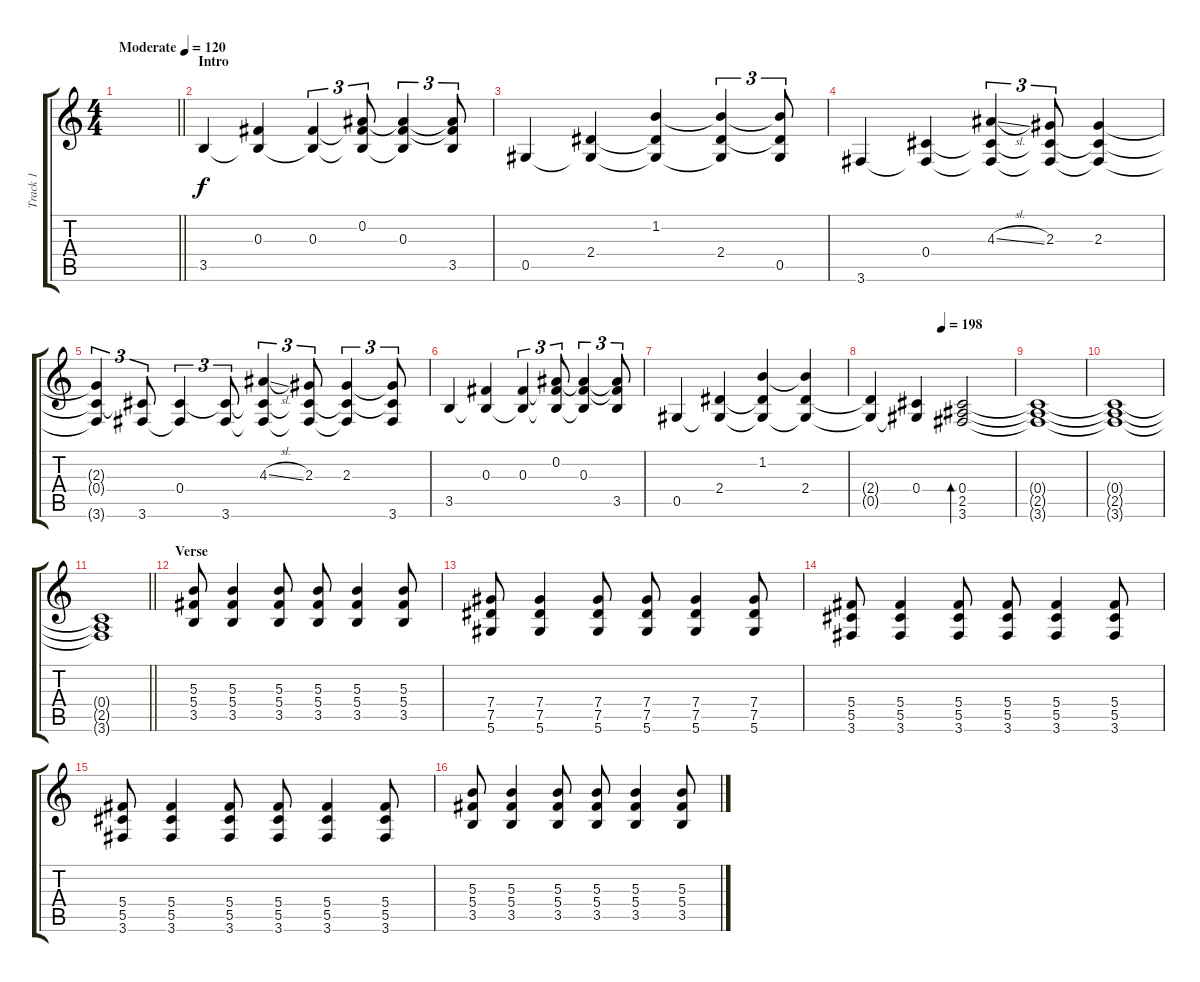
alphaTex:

\track ("Track 1" "Track 1") {instrument overdrivenguitar}
\staff {score tabs}
\tuning (Eb4 Bb3 Gb3 Db3 Ab2 Eb2) {hide}
\ts (4 4)
\tempo (120 "Moderate")
\clef g2
\barLineRight lightlight
\ks c
|
\section ("" "Intro")
3.5.4 (0.3 3.5{t}).4 (0.3 3.5{t}).4{tu (3 2)} (0.2 0.3{t} 3.5{t}).8{tu (3 2)} (0.2{t} 0.3 3.5{t}).4{tu (3 2)} (0.2{t} 0.3{t} 3.5).8{tu (3 2)} |
0.5.4 (2.4 0.5{t}).4 (1.2 2.4{t} 0.5{t}).4 (1.2{t} 2.4 0.5{t}).4{tu (3 2)} (1.2{t} 2.4{t} 0.5).8{tu (3 2)} |
3.6.4 (0.4 3.6{t}).4 (4.3{sl} 0.4{t} 3.6{t}).4{tu (3 2)} (2.3 0.4{t} 3.6{t}).8{tu (3 2)} (2.3 0.4{t} 3.6{t}).4 |
(2.3{t} 0.4{t} 3.6{t}).4{tu (3 2)} (0.4{t} 3.6).8{tu (3 2)} (0.4 3.6{t}).4{tu (3 2)} (0.4{t} 3.6).8{tu (3 2)} (4.3{sl} 0.4{t} 3.6{t}).4{tu (3 2)} (2.3 0.4{t} 3.6{t}).8{tu (3 2)} (2.3 0.4{t} 3.6{t}).4{tu (3 2)} (2.3{t} 0.4{t} 3.6).8{tu (3 2)} |
3.5.4 (0.3 3.5{t}).4 (0.3 3.5{t}).4{tu (3 2)} (0.2 0.3{t} 3.5{t}).8{tu (3 2)} (0.2{t} 0.3 3.5{t}).4{tu (3 2)} (0.2{t} 0.3{t} 3.5).8{tu (3 2)} |
0.5.4 (2.4 0.5{t}).4 (1.2 2.4{t} 0.5{t}).4 (1.2{t} 2.4 0.5{t}).4 |
\tempo (198 0.5)
(2.4{t} 0.5{t}).4 (0.4 0.5{t}).4 (0.4 2.5 3.6).2{bd 120} |
(0.4{t} 2.5{t} 3.6{t}).1 |
(0.4{t} 2.5{t} 3.6{t}).1 |
\barLineRight lightlight
(0.4{t} 2.5{t} 3.6{t}).1 |
\section ("" "Verse")
(5.3 5.4 3.5).8 (5.3 5.4 3.5).4 (5.3 5.4 3.5).8 (5.3 5.4 3.5).8 (5.3 5.4 3.5).4 (5.3 5.4 3.5).8 |
(7.4 7.5 5.6).8 (7.4 7.5 5.6).4 (7.4 7.5 5.6).8 (7.4 7.5 5.6).8 (7.4 7.5 5.6).4 (7.4 7.5 5.6).8 |
(5.4 5.5 3.6).8 (5.4 5.5 3.6).4 (5.4 5.5 3.6).8 (5.4 5.5 3.6).8 (5.4 5.5 3.6).4 (5.4 5.5 3.6).8 |
(5.4 5.5 3.6).8 (5.4 5.5 3.6).4 (5.4 5.5 3.6).8 (5.4 5.5 3.6).8 (5.4 5.5 3.6).4 (5.4 5.5 3.6).8 |
(5.3 5.4 3.5).8 (5.3 5.4 3.5).4 (5.3 5.4 3.5).8 (5.3 5.4 3.5).8 (5.3 5.4 3.5).4 (5.3 5.4 3.5).8
